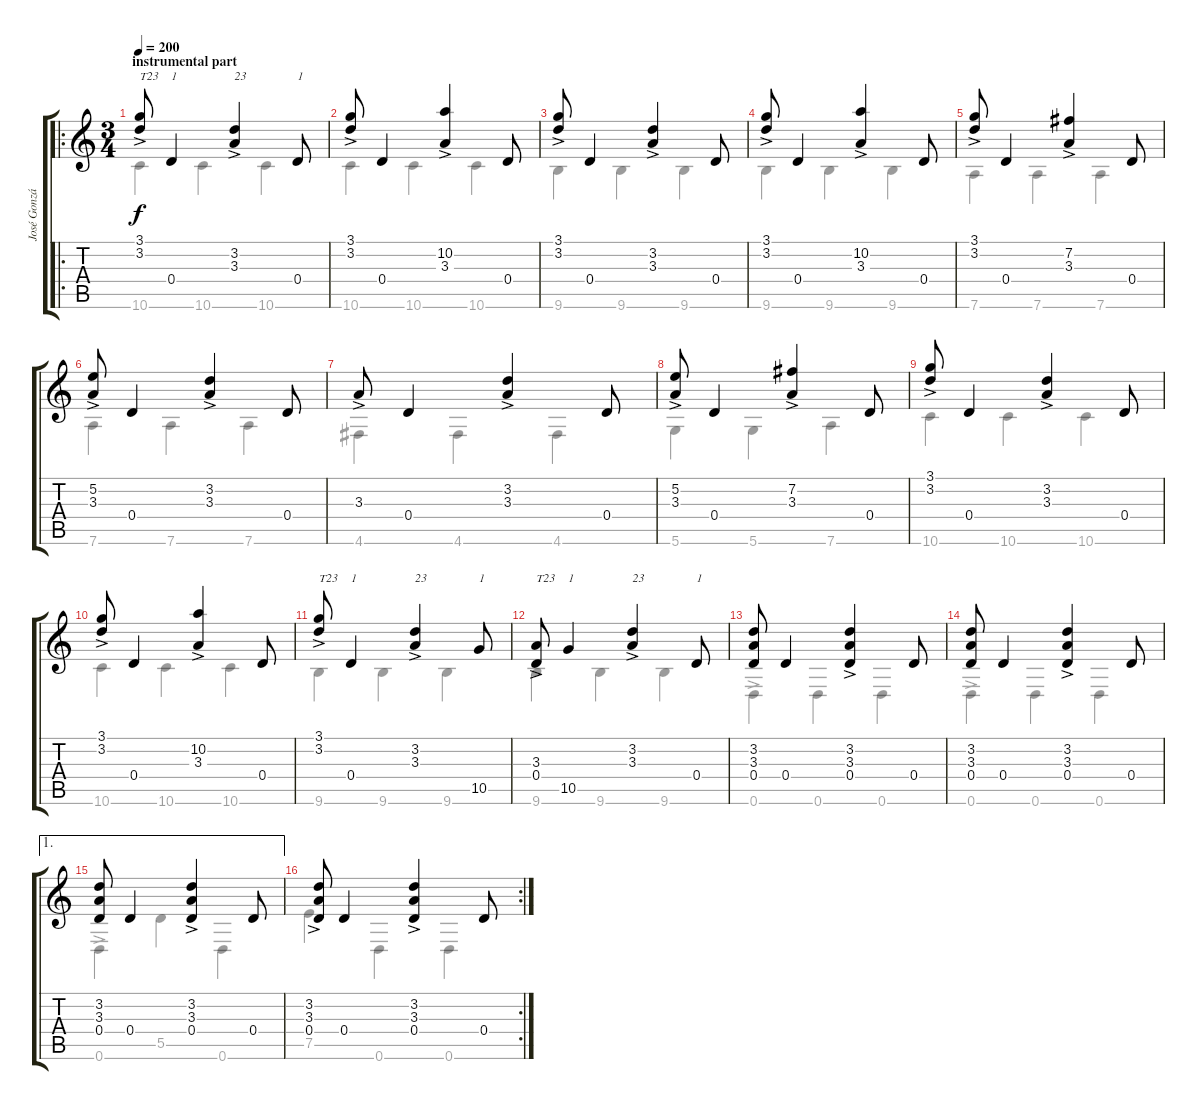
\track ("José González" "José Gonzá") {instrument acousticguitarsteel}
\staff {score tabs}
\tuning (E4 B3 Gb3 D3 A2 D2) {hide}
\voice
\ro
\ts (3 4)
\section ("" "instrumental part")
\tempo 200
\clef g2
\ks c
(3.1{ac} 3.2).8{txt "T23" dy f} 0.4.4{txt "1"} (3.2{ac} 3.3).4{txt "23"} 0.4.8{txt "1"} |
(3.1 3.2{ac}).8 0.4.4 (10.2{ac} 3.3).4 0.4.8 |
(3.1{ac} 3.2).8 0.4.4 (3.2{ac} 3.3).4 0.4.8 |
(3.1{ac} 3.2).8 0.4.4 (10.2{ac} 3.3).4 0.4.8 |
(3.1{ac} 3.2).8 0.4.4 (7.2{ac} 3.3).4 0.4.8 |
(5.2{ac} 3.3).8 0.4.4 (3.2{ac} 3.3).4 0.4.8 |
3.3{ac}.8 0.4.4 (3.2{ac} 3.3).4 0.4.8 |
(5.2{ac} 3.3).8 0.4.4 (7.2{ac} 3.3).4 0.4.8 |
(3.1{ac} 3.2).8 0.4.4 (3.2{ac} 3.3).4 0.4.8 |
(3.1{ac} 3.2).8 0.4.4 (10.2{ac} 3.3).4 0.4.8 |
(3.1{ac} 3.2).8{txt "T23"} 0.4.4{txt "1"} (3.2{ac} 3.3).4{txt "23"} 10.5.8{txt "1"} |
(3.3{ac} 0.4).8{txt "T23"} 10.5.4{txt "1"} (3.2{ac} 3.3).4{txt "23"} 0.4.8{txt "1"} |
(3.2 3.3 0.4).8 0.4.4 (3.2{ac} 3.3 0.4).4 0.4.8 |
(3.2 3.3 0.4).8 0.4.4 (3.2{ac} 3.3 0.4).4 0.4.8 |
\ae 1
(3.2 3.3 0.4).8 0.4.4 (3.2{ac} 3.3 0.4).4 0.4.8 |
\rc 2
(3.2{ac} 3.3 0.4).8 0.4.4 (3.2{ac} 3.3 0.4).4 0.4.8
\voice
\clef g2
\ottava regular
\simile none
\ks c
10.6.4{dy f} 10.6.4 10.6.4 |
10.6.4 10.6.4 10.6.4 |
9.6.4 9.6.4 9.6.4 |
9.6.4 9.6.4 9.6.4 |
7.6.4 7.6.4 7.6.4 |
7.6.4 7.6.4 7.6.4 |
4.6.4 4.6.4 4.6.4 |
5.6.4 5.6.4 7.6.4 |
10.6.4 10.6.4 10.6.4 |
10.6.4 10.6.4 10.6.4 |
9.6.4 9.6.4 9.6.4 |
9.6.4 9.6.4 9.6.4 |
0.6{ac}.4 0.6.4 0.6.4 |
0.6{ac}.4 0.6.4 0.6.4 |
0.6{ac}.4 5.5.4 0.6.4 |
7.5.4 0.6.4 0.6.4
